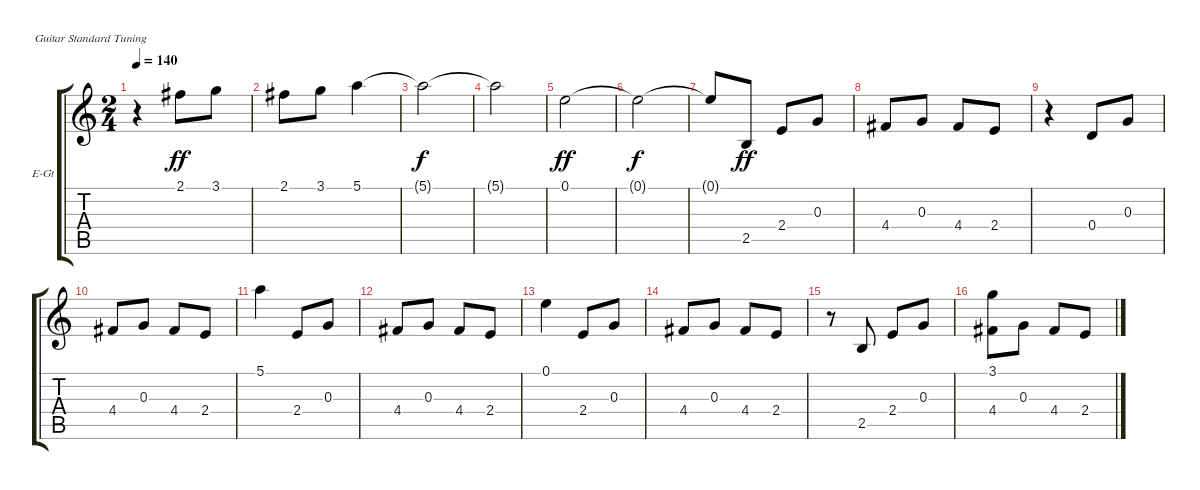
\bracketExtendMode groupsimilarinstruments
\firstSystemTrackNameOrientation horizontal
\otherSystemsTrackNameOrientation horizontal
\track ("Гитара 4" "E-Gt") {instrument electricguitarjazz}
\staff {score tabs}
\tuning (E4 B3 G3 D3 A2 E2)
\ts (2 4)
\tempo 140
\clef g2
\ks c
r.4{dy ff} 2.1.8 3.1.8 |
2.1.8 3.1.8 5.1.4 |
5.1{t}.2{dy f} |
5.1{t}.2 |
0.1.2{dy ff} |
0.1{t}.2{dy f} |
0.1{t}.8 2.5.8{dy ff} 2.4.8 0.3.8 |
4.4.8 0.3.8 4.4.8 2.4.8 |
r.4 0.4.8 0.3.8 |
4.4.8 0.3.8 4.4.8 2.4.8 |
5.1.4 2.4.8 0.3.8 |
4.4.8 0.3.8 4.4.8 2.4.8 |
0.1.4 2.4.8 0.3.8 |
4.4.8 0.3.8 4.4.8 2.4.8 |
r.8 2.5.8 2.4.8 0.3.8 |
(3.1 4.4).8 0.3.8 4.4.8 2.4.8
